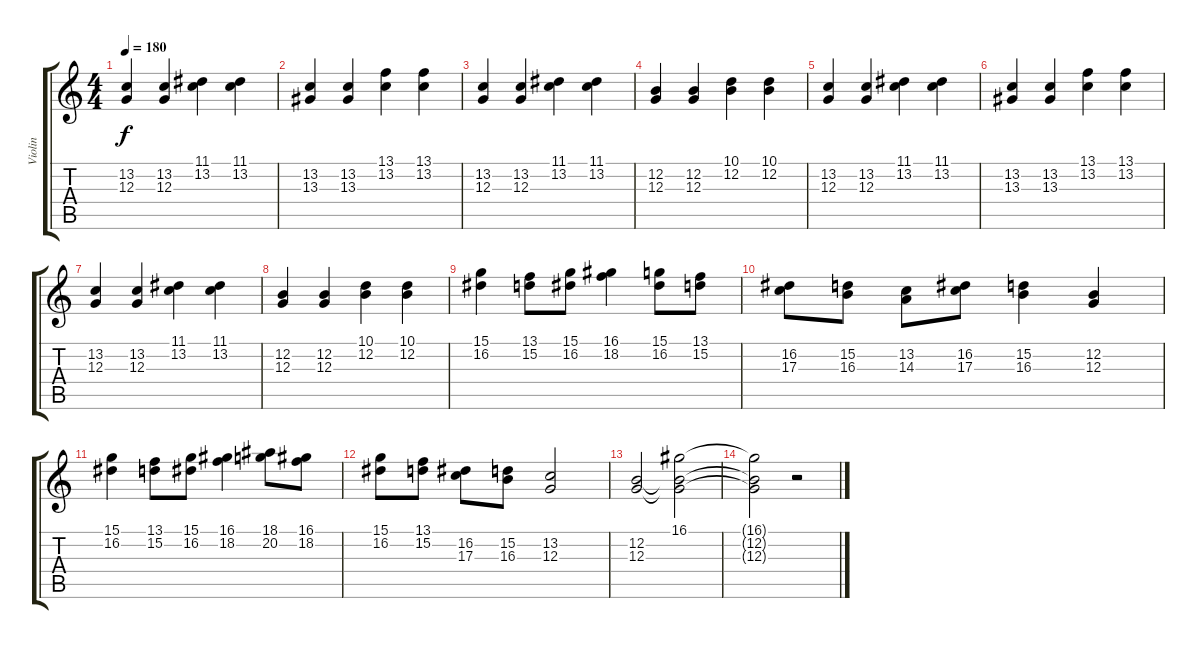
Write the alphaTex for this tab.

\track ("Violin" "Violin") {instrument violin}
\staff {score tabs}
\tuning (E4 B3 G3 D3 A2 E2) {hide}
\ts (4 4)
\tempo 180
\clef g2
\ks c
(13.2 12.3).4{dy f} (13.2 12.3).4 (11.1 13.2).4 (11.1 13.2).4 |
(13.2 13.3).4 (13.2 13.3).4 (13.1 13.2).4 (13.1 13.2).4 |
(13.2 12.3).4 (13.2 12.3).4 (11.1 13.2).4 (11.1 13.2).4 |
(12.2 12.3).4 (12.2 12.3).4 (10.1 12.2).4 (10.1 12.2).4 |
(13.2 12.3).4 (13.2 12.3).4 (11.1 13.2).4 (11.1 13.2).4 |
(13.2 13.3).4 (13.2 13.3).4 (13.1 13.2).4 (13.1 13.2).4 |
(13.2 12.3).4 (13.2 12.3).4 (11.1 13.2).4 (11.1 13.2).4 |
(12.2 12.3).4 (12.2 12.3).4 (10.1 12.2).4 (10.1 12.2).4 |
(15.1 16.2).4{volume 16} (13.1 15.2).8 (15.1 16.2).8 (16.1 18.2).4 (15.1 16.2).8 (13.1 15.2).8 |
(16.2 17.3).8 (15.2 16.3).8 (13.2 14.3).8 (16.2 17.3).8 (15.2 16.3).4 (12.2 12.3).4 |
(15.1 16.2).4 (13.1 15.2).8 (15.1 16.2).8 (16.1 18.2).4 (18.1 20.2).8 (16.1 18.2).8 |
(15.1 16.2).8 (13.1 15.2).8 (16.2 17.3).8 (15.2 16.3).8 (13.2 12.3).2 |
(12.2 12.3).2 (16.1 12.2{t} 12.3{t}).2 |
(16.1{t} 12.2{t} 12.3{t}).2 r.2
